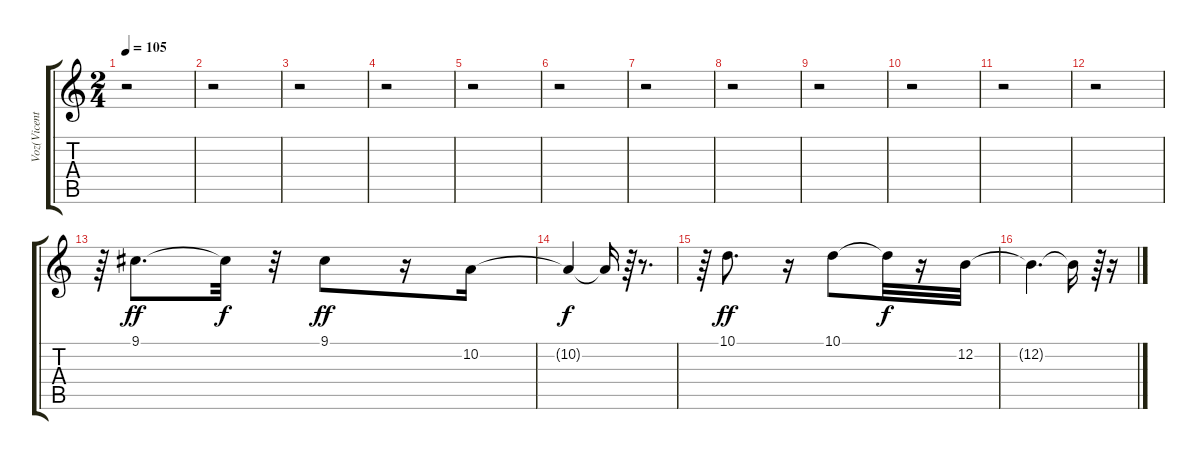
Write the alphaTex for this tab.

\track ("Voz(Vicentico)" "Voz(Vicent") {instrument altosax}
\staff {score tabs}
\tuning (E4 B3 G3 D3 A2 E2) {hide}
\ts (2 4)
\tempo 105
\clef g2
\ks c
r.2{dy f} |
r.2 |
r.2 |
r.2 |
r.2 |
r.2 |
r.2 |
r.2 |
r.2 |
r.2 |
r.2 |
r.2 |
r.64 9.1.8{d dy ff} 9.1{t}.32{dy f} r.32 9.1.8{dy ff} r.16 10.2.16 |
10.2{t}.4{dy f} 10.2{t}.16 r.64 r.8{d} |
r.64 10.1.8{d dy ff} r.16 10.1.8 10.1{t}.32{dy f} r.16 12.2.32 |
12.2{t}.4{d} 12.2{t}.16 r.64 r.16
